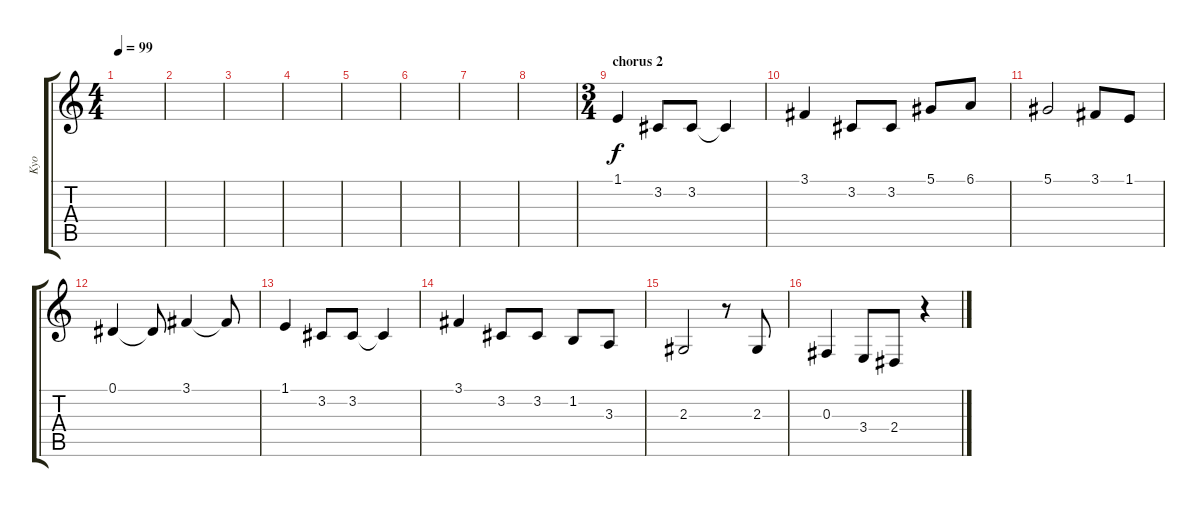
\track ("Kyo" "Kyo") {instrument orchestralharp}
\staff {score tabs}
\tuning (Eb4 Bb3 Gb3 Db3 Ab2 Db2) {hide}
\ts (4 4)
\tempo 99
\clef g2
\ks c
|
|
|
|
|
|
|
|
\ts (3 4)
\section ("" "chorus 2")
1.1.4 3.2.8 3.2.8 3.2{t}.4 |
3.1.4 3.2.8 3.2.8 5.1.8 6.1.8 |
5.1.2 3.1.8 1.1.8 |
0.1.4 0.1{t}.8 3.1.4 3.1{t}.8 |
1.1.4 3.2.8 3.2.8 3.2{t}.4 |
3.1.4 3.2.8 3.2.8 1.2.8 3.3.8 |
2.3.2 r.8 2.3.8 |
0.3.4 3.4.8 2.4.8 r.4
